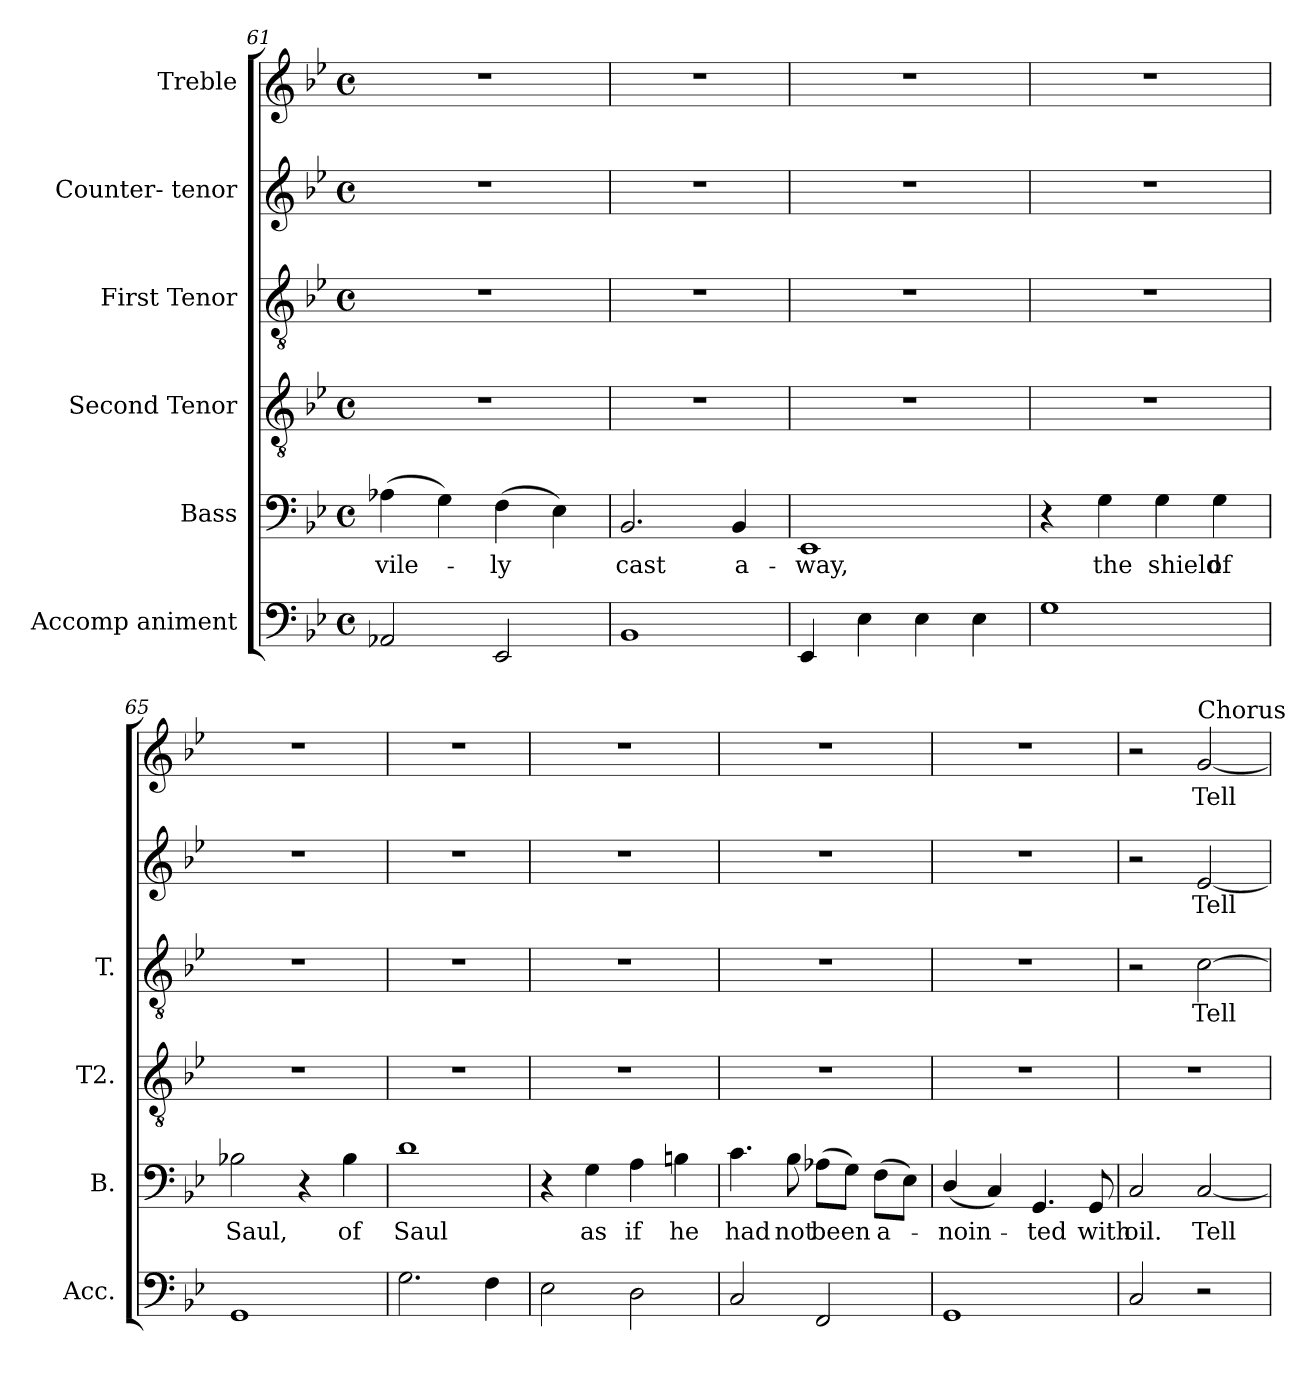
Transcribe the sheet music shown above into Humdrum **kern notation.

**kern	**kern	**text	**kern	**kern	**text	**kern	**text	**kern	**text
*part6	*part5	*part5	*part4	*part3	*part3	*part2	*part2	*part1	*part1
*staff6	*staff5	*staff5	*staff4	*staff3	*staff3	*staff2	*staff2	*staff1	*staff1
*I"Accomp animent	*I"Bass	*	*I"Second Tenor	*I"First Tenor	*	*I"Counter- tenor	*	*I"Treble	*
*I'Acc.	*I'B.	*	*I'T2.	*I'T.	*	*	*	*	*
*clefF4	*clefF4	*	*clefGv2	*clefGv2	*	*clefG2	*	*clefG2	*
*	*	*	*ITrd7c12	*ITrd7c12	*	*	*	*	*
*k[b-e-]	*k[b-e-]	*	*k[b-e-]	*k[b-e-]	*	*k[b-e-]	*	*k[b-e-]	*
*B-:	*B-:	*	*B-:	*B-:	*	*B-:	*	*B-:	*
*M4/4	*M4/4	*	*M4/4	*M4/4	*	*M4/4	*	*M4/4	*
*met(c)	*met(c)	*	*met(c)	*met(c)	*	*met(c)	*	*met(c)	*
=61	=61	=61	=61	=61	=61	=61	=61	=61	=61
!	!	!LO:LY:b:color=#000000	!	!	!	!	!	!	!
2AA-Xi/	(4A-Xi\	vile-	1r	1r	.	1r	.	1r	.
.	4Gi\)	.	.	.	.	.	.	.	.
!	!	!LO:LY:b:color=#000000	!	!	!	!	!	!	!
2EE-i/	(4Fi\	-ly	.	.	.	.	.	.	.
.	4E-i\)	.	.	.	.	.	.	.	.
!!LO:LB:g=z
=62	=62	=62	=62	=62	=62	=62	=62	=62	=62
!	!	!LO:LY:b:color=#000000	!	!	!	!	!	!	!
1BB-i	2.BB-i/	cast	1r	1r	.	1r	.	1r	.
!	!	!LO:LY:b:color=#000000	!	!	!	!	!	!	!
.	4BB-i/	a-	.	.	.	.	.	.	.
=63	=63	=63	=63	=63	=63	=63	=63	=63	=63
!	!	!LO:LY:b:color=#000000	!	!	!	!	!	!	!
4EE-i/	1EE-i	-way,	1r	1r	.	1r	.	1r	.
4E-i\	.	.	.	.	.	.	.	.	.
4E-i\	.	.	.	.	.	.	.	.	.
4E-i\	.	.	.	.	.	.	.	.	.
=64	=64	=64	=64	=64	=64	=64	=64	=64	=64
1Gi	4r	.	1r	1r	.	1r	.	1r	.
!	!	!LO:LY:b:color=#000000	!	!	!	!	!	!	!
.	4Gi\	the	.	.	.	.	.	.	.
!	!	!LO:LY:b:color=#000000	!	!	!	!	!	!	!
.	4Gi\	shield	.	.	.	.	.	.	.
!	!	!LO:LY:b:color=#000000	!	!	!	!	!	!	!
.	4Gi\	of	.	.	.	.	.	.	.
=65	=65	=65	=65	=65	=65	=65	=65	=65	=65
!	!	!LO:LY:b:color=#000000	!	!	!	!	!	!	!
1GGi	2B-Xi\	Saul,	1r	1r	.	1r	.	1r	.
.	4r	.	.	.	.	.	.	.	.
!	!	!LO:LY:b:color=#000000	!	!	!	!	!	!	!
.	4B-i\	of	.	.	.	.	.	.	.
=66	=66	=66	=66	=66	=66	=66	=66	=66	=66
!	!	!LO:LY:b:color=#000000	!	!	!	!	!	!	!
2.Gi\	1di	Saul	1r	1r	.	1r	.	1r	.
4Fi\	.	.	.	.	.	.	.	.	.
=67	=67	=67	=67	=67	=67	=67	=67	=67	=67
2E-i\	4r	.	1r	1r	.	1r	.	1r	.
!	!	!LO:LY:b:color=#000000	!	!	!	!	!	!	!
.	4Gi\	as	.	.	.	.	.	.	.
!	!	!LO:LY:b:color=#000000	!	!	!	!	!	!	!
2Di\	4Ai\	if	.	.	.	.	.	.	.
!	!	!LO:LY:b:color=#000000	!	!	!	!	!	!	!
.	4Bni\	he	.	.	.	.	.	.	.
=68	=68	=68	=68	=68	=68	=68	=68	=68	=68
!	!	!LO:LY:b:color=#000000	!	!	!	!	!	!	!
2Ci/	4.ci\	had	1r	1r	.	1r	.	1r	.
!	!	!LO:LY:b:color=#000000	!	!	!	!	!	!	!
.	8B-i\	not	.	.	.	.	.	.	.
!	!	!LO:LY:b:color=#000000	!	!	!	!	!	!	!
2FFi/	(8A-Xi\L	been	.	.	.	.	.	.	.
.	8Gi\J)	.	.	.	.	.	.	.	.
!	!	!LO:LY:b:color=#000000	!	!	!	!	!	!	!
.	(8Fi\L	a-	.	.	.	.	.	.	.
.	8E-i\J)	.	.	.	.	.	.	.	.
!!LO:LB:g=z
=69	=69	=69	=69	=69	=69	=69	=69	=69	=69
!	!	!LO:LY:b:color=#000000	!	!	!	!	!	!	!
1GGi	(4Di/	-noin-	1r	1r	.	1r	.	1r	.
.	4Ci/)	.	.	.	.	.	.	.	.
!	!	!LO:LY:b:color=#000000	!	!	!	!	!	!	!
.	4.GGi/	-ted	.	.	.	.	.	.	.
!	!	!LO:LY:b:color=#000000	!	!	!	!	!	!	!
.	8GGi/	with	.	.	.	.	.	.	.
=70	=70	=70	=70	=70	=70	=70	=70	=70	=70
!	!	!LO:LY:b:color=#000000	!	!	!	!	!	!	!
2Ci/	2Ci/	oil.	1r	2r	.	2r	.	2r	.
!	!	!LO:LY:b:color=#000000	!	!	!	!	!	!	!
!	!	!	!	!	!LO:LY:b:color=#000000	!	!	!	!
!	!	!	!	!	!	!	!LO:LY:b:color=#000000	!	!
!	!	!	!	!	!	!	!	!LO:TX:a:t=Chorus	!
!	!	!	!	!	!	!	!	!	!LO:LY:b:color=#000000
2r	[2Ci/	Tell	.	[2Ci\	Tell	[2e-i/	Tell	[2gi/	Tell
=	=	=	=	=	=	=	=	=	=
*-	*-	*-	*-	*-	*-	*-	*-	*-	*-
